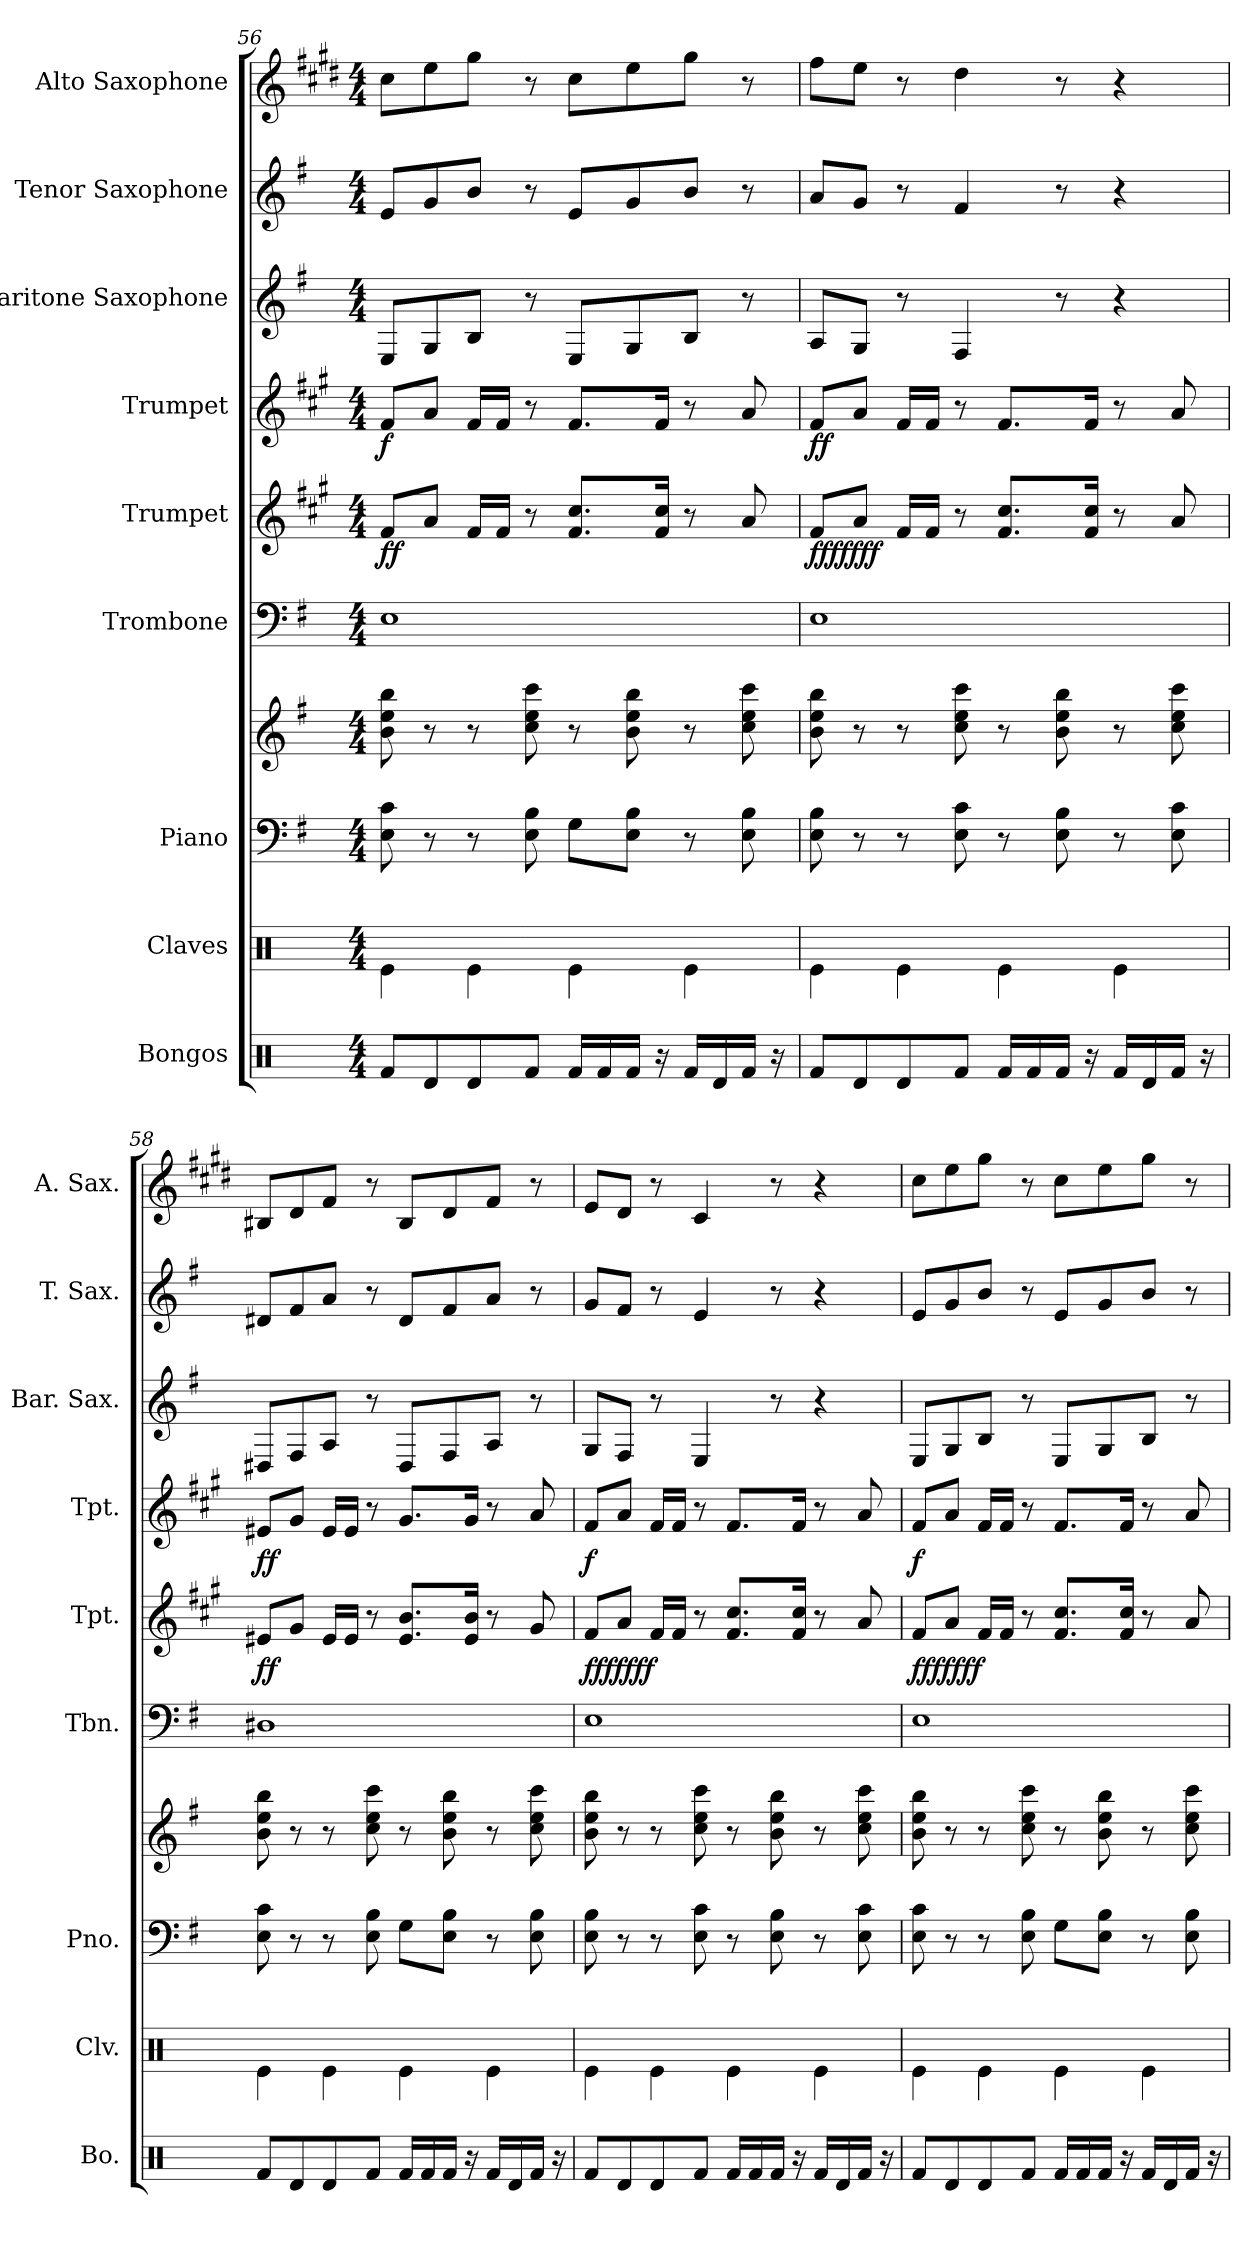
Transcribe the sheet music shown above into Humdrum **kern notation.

**kern	**kern	**kern	**kern	**kern	**kern	**dynam	**kern	**dynam	**kern	**kern	**kern
*part9	*part8	*part7	*part7	*part6	*part5	*part5	*part4	*part4	*part3	*part2	*part1
*staff10	*staff9	*staff8	*staff7	*staff6	*staff5	*staff5	*staff4	*staff4	*staff3	*staff2	*staff1
*I"Bongos	*I"Claves	*I"Piano	*	*I"Trombone	*I"Trumpet	*	*I"Trumpet	*	*I"Baritone Saxophone	*I"Tenor Saxophone	*I"Alto Saxophone
*I'Bo.	*I'Clv.	*I'Pno.	*	*I'Tbn.	*I'Tpt.	*	*I'Tpt.	*	*I'Bar. Sax.	*I'T. Sax.	*I'A. Sax.
*clefX	*clefX	*clefF4	*clefG2	*clefF4	*clefG2	*	*clefG2	*	*clefG2	*clefG2	*clefG2
*	*	*	*	*	*ITrd1c2	*	*ITrd1c2	*	*ITrd12c21	*ITrd8c14	*ITrd5c9
*k[]	*k[]	*k[f#]	*k[f#]	*k[f#]	*k[f#]	*	*k[f#]	*	*k[f#]	*k[f#]	*k[f#]
*M4/4	*M4/4	*M4/4	*M4/4	*M4/4	*M4/4	*	*M4/4	*	*M4/4	*M4/4	*M4/4
=56	=56	=56	=56	=56	=56	=56	=56	=56	=56	=56	=56
!	!	!	!	!	!	!LO:DY:b	!	!	!	!	!
!	!	!	!	!	!	!LO:DY:n=1:b	!	!LO:DY:b	!	!	!
8Rf/L	4Re\	8E\ 8c\	8b\ 8ee\ 8bb\	1E	8e/L	f f	8e/L	f	8EE/L	8E/L	8e\L
8Rd/	.	8r	8r	.	8g/J	.	8g/J	.	8GG/	8G/	8g\
8Rd/	4Re\	8r	8r	.	16e/LL	.	16e/LL	.	8BB/J	8B/J	8b\J
.	.	.	.	.	16e/JJ	.	16e/JJ	.	.	.	.
8Rf/J	.	8E\ 8B\	8cc\ 8ee\ 8ccc\	.	8r	.	8r	.	8r	8r	8r
16Rf/LL	4Re\	8G\L	8r	.	8.e/ 8.b/L	.	8.e/L	.	8EE/L	8E/L	8e\L
16Rf/	.	.	.	.	.	.	.	.	.	.	.
16Rf/JJ	.	8E\ 8B\J	8b\ 8ee\ 8bb\	.	.	.	.	.	8GG/	8G/	8g\
16r	.	.	.	.	16e/ 16b/Jk	.	16e/Jk	.	.	.	.
16Rf/LL	4Re\	8r	8r	.	8r	.	8r	.	8BB/J	8B/J	8b\J
16Rd/	.	.	.	.	.	.	.	.	.	.	.
16Rf/JJ	.	8E\ 8B\	8cc\ 8ee\ 8ccc\	.	8g/	.	8g/	.	8r	8r	8r
16r	.	.	.	.	.	.	.	.	.	.	.
=57	=57	=57	=57	=57	=57	=57	=57	=57	=57	=57	=57
!	!	!	!	!	!	!LO:DY:b	!	!	!	!	!
!	!	!	!	!	!	!LO:DY:n=1:b	!	!	!	!	!
!	!	!	!	!	!	!LO:DY:n=2:b	!	!	!	!	!
!	!	!	!	!	!	!LO:DY:n=3:b	!	!	!	!	!
!	!	!	!	!	!	!LO:DY:n=4:b	!	!	!	!	!
!	!	!	!	!	!	!LO:DY:n=5:b	!	!	!	!	!
!	!	!	!	!	!	!LO:DY:n=6:b	!	!LO:DY:b	!	!	!
!	!	!	!	!	!	!	!	!LO:DY:n=1:b	!	!	!
8Rf/L	4Re\	8E\ 8B\	8b\ 8ee\ 8bb\	1E	8e/L	f f f f f f f	8e/L	f f	8AA/L	8A/L	8a\L
8Rd/	.	8r	8r	.	8g/J	.	8g/J	.	8GG/J	8G/J	8g\J
8Rd/	4Re\	8r	8r	.	16e/LL	.	16e/LL	.	8r	8r	8r
.	.	.	.	.	16e/JJ	.	16e/JJ	.	.	.	.
8Rf/J	.	8E\ 8c\	8cc\ 8ee\ 8ccc\	.	8r	.	8r	.	4FF#/	4F#/	4f#\
16Rf/LL	4Re\	8r	8r	.	8.e/ 8.b/L	.	8.e/L	.	.	.	.
16Rf/	.	.	.	.	.	.	.	.	.	.	.
16Rf/JJ	.	8E\ 8B\	8b\ 8ee\ 8bb\	.	.	.	.	.	8r	8r	8r
16r	.	.	.	.	16e/ 16b/Jk	.	16e/Jk	.	.	.	.
16Rf/LL	4Re\	8r	8r	.	8r	.	8r	.	4r	4r	4r
16Rd/	.	.	.	.	.	.	.	.	.	.	.
16Rf/JJ	.	8E\ 8c\	8cc\ 8ee\ 8ccc\	.	8g/	.	8g/	.	.	.	.
16r	.	.	.	.	.	.	.	.	.	.	.
!!LO:PB:g=z
=58	=58	=58	=58	=58	=58	=58	=58	=58	=58	=58	=58
!	!	!	!	!	!	!LO:DY:b	!	!	!	!	!
!	!	!	!	!	!	!LO:DY:n=1:b	!	!LO:DY:b	!	!	!
!	!	!	!	!	!	!	!	!LO:DY:n=1:b	!	!	!
8Rf/L	4Re\	8E\ 8c\	8b\ 8ee\ 8bb\	1D#X	8d#X/L	f f	8d#X/L	f f	8DD#X/L	8D#X/L	8D#X/L
8Rd/	.	8r	8r	.	8f#/J	.	8f#/J	.	8FF#/	8F#/	8F#/
8Rd/	4Re\	8r	8r	.	16d#/LL	.	16d#/LL	.	8AA/J	8A/J	8A/J
.	.	.	.	.	16d#/JJ	.	16d#/JJ	.	.	.	.
8Rf/J	.	8E\ 8B\	8cc\ 8ee\ 8ccc\	.	8r	.	8r	.	8r	8r	8r
16Rf/LL	4Re\	8G\L	8r	.	8.d#/ 8.a/L	.	8.f#/L	.	8DD#/L	8D#/L	8D#/L
16Rf/	.	.	.	.	.	.	.	.	.	.	.
16Rf/JJ	.	8E\ 8B\J	8b\ 8ee\ 8bb\	.	.	.	.	.	8FF#/	8F#/	8F#/
16r	.	.	.	.	16d#/ 16a/Jk	.	16f#/Jk	.	.	.	.
16Rf/LL	4Re\	8r	8r	.	8r	.	8r	.	8AA/J	8A/J	8A/J
16Rd/	.	.	.	.	.	.	.	.	.	.	.
16Rf/JJ	.	8E\ 8B\	8cc\ 8ee\ 8ccc\	.	8f#/	.	8g/	.	8r	8r	8r
16r	.	.	.	.	.	.	.	.	.	.	.
=59	=59	=59	=59	=59	=59	=59	=59	=59	=59	=59	=59
!	!	!	!	!	!	!LO:DY:b	!	!	!	!	!
!	!	!	!	!	!	!LO:DY:n=1:b	!	!	!	!	!
!	!	!	!	!	!	!LO:DY:n=2:b	!	!	!	!	!
!	!	!	!	!	!	!LO:DY:n=3:b	!	!	!	!	!
!	!	!	!	!	!	!LO:DY:n=4:b	!	!	!	!	!
!	!	!	!	!	!	!LO:DY:n=5:b	!	!	!	!	!
!	!	!	!	!	!	!LO:DY:n=6:b	!	!LO:DY:b	!	!	!
8Rf/L	4Re\	8E\ 8B\	8b\ 8ee\ 8bb\	1E	8e/L	f f f f f f f	8e/L	f	8GG/L	8G/L	8G/L
8Rd/	.	8r	8r	.	8g/J	.	8g/J	.	8FF#/J	8F#/J	8F#/J
8Rd/	4Re\	8r	8r	.	16e/LL	.	16e/LL	.	8r	8r	8r
.	.	.	.	.	16e/JJ	.	16e/JJ	.	.	.	.
8Rf/J	.	8E\ 8c\	8cc\ 8ee\ 8ccc\	.	8r	.	8r	.	4EE/	4E/	4E/
16Rf/LL	4Re\	8r	8r	.	8.e/ 8.b/L	.	8.e/L	.	.	.	.
16Rf/	.	.	.	.	.	.	.	.	.	.	.
16Rf/JJ	.	8E\ 8B\	8b\ 8ee\ 8bb\	.	.	.	.	.	8r	8r	8r
16r	.	.	.	.	16e/ 16b/Jk	.	16e/Jk	.	.	.	.
16Rf/LL	4Re\	8r	8r	.	8r	.	8r	.	4r	4r	4r
16Rd/	.	.	.	.	.	.	.	.	.	.	.
16Rf/JJ	.	8E\ 8c\	8cc\ 8ee\ 8ccc\	.	8g/	.	8g/	.	.	.	.
16r	.	.	.	.	.	.	.	.	.	.	.
=60	=60	=60	=60	=60	=60	=60	=60	=60	=60	=60	=60
!	!	!	!	!	!	!LO:DY:b	!	!	!	!	!
!	!	!	!	!	!	!LO:DY:n=1:b	!	!	!	!	!
!	!	!	!	!	!	!LO:DY:n=2:b	!	!	!	!	!
!	!	!	!	!	!	!LO:DY:n=3:b	!	!	!	!	!
!	!	!	!	!	!	!LO:DY:n=4:b	!	!	!	!	!
!	!	!	!	!	!	!LO:DY:n=5:b	!	!	!	!	!
!	!	!	!	!	!	!LO:DY:n=6:b	!	!LO:DY:b	!	!	!
8Rf/L	4Re\	8E\ 8c\	8b\ 8ee\ 8bb\	1E	8e/L	f f f f f f f	8e/L	f	8EE/L	8E/L	8e\L
8Rd/	.	8r	8r	.	8g/J	.	8g/J	.	8GG/	8G/	8g\
8Rd/	4Re\	8r	8r	.	16e/LL	.	16e/LL	.	8BB/J	8B/J	8b\J
.	.	.	.	.	16e/JJ	.	16e/JJ	.	.	.	.
8Rf/J	.	8E\ 8B\	8cc\ 8ee\ 8ccc\	.	8r	.	8r	.	8r	8r	8r
16Rf/LL	4Re\	8G\L	8r	.	8.e/ 8.b/L	.	8.e/L	.	8EE/L	8E/L	8e\L
16Rf/	.	.	.	.	.	.	.	.	.	.	.
16Rf/JJ	.	8E\ 8B\J	8b\ 8ee\ 8bb\	.	.	.	.	.	8GG/	8G/	8g\
16r	.	.	.	.	16e/ 16b/Jk	.	16e/Jk	.	.	.	.
16Rf/LL	4Re\	8r	8r	.	8r	.	8r	.	8BB/J	8B/J	8b\J
16Rd/	.	.	.	.	.	.	.	.	.	.	.
16Rf/JJ	.	8E\ 8B\	8cc\ 8ee\ 8ccc\	.	8g/	.	8g/	.	8r	8r	8r
16r	.	.	.	.	.	.	.	.	.	.	.
=	=	=	=	=	=	=	=	=	=	=	=
*-	*-	*-	*-	*-	*-	*-	*-	*-	*-	*-	*-
